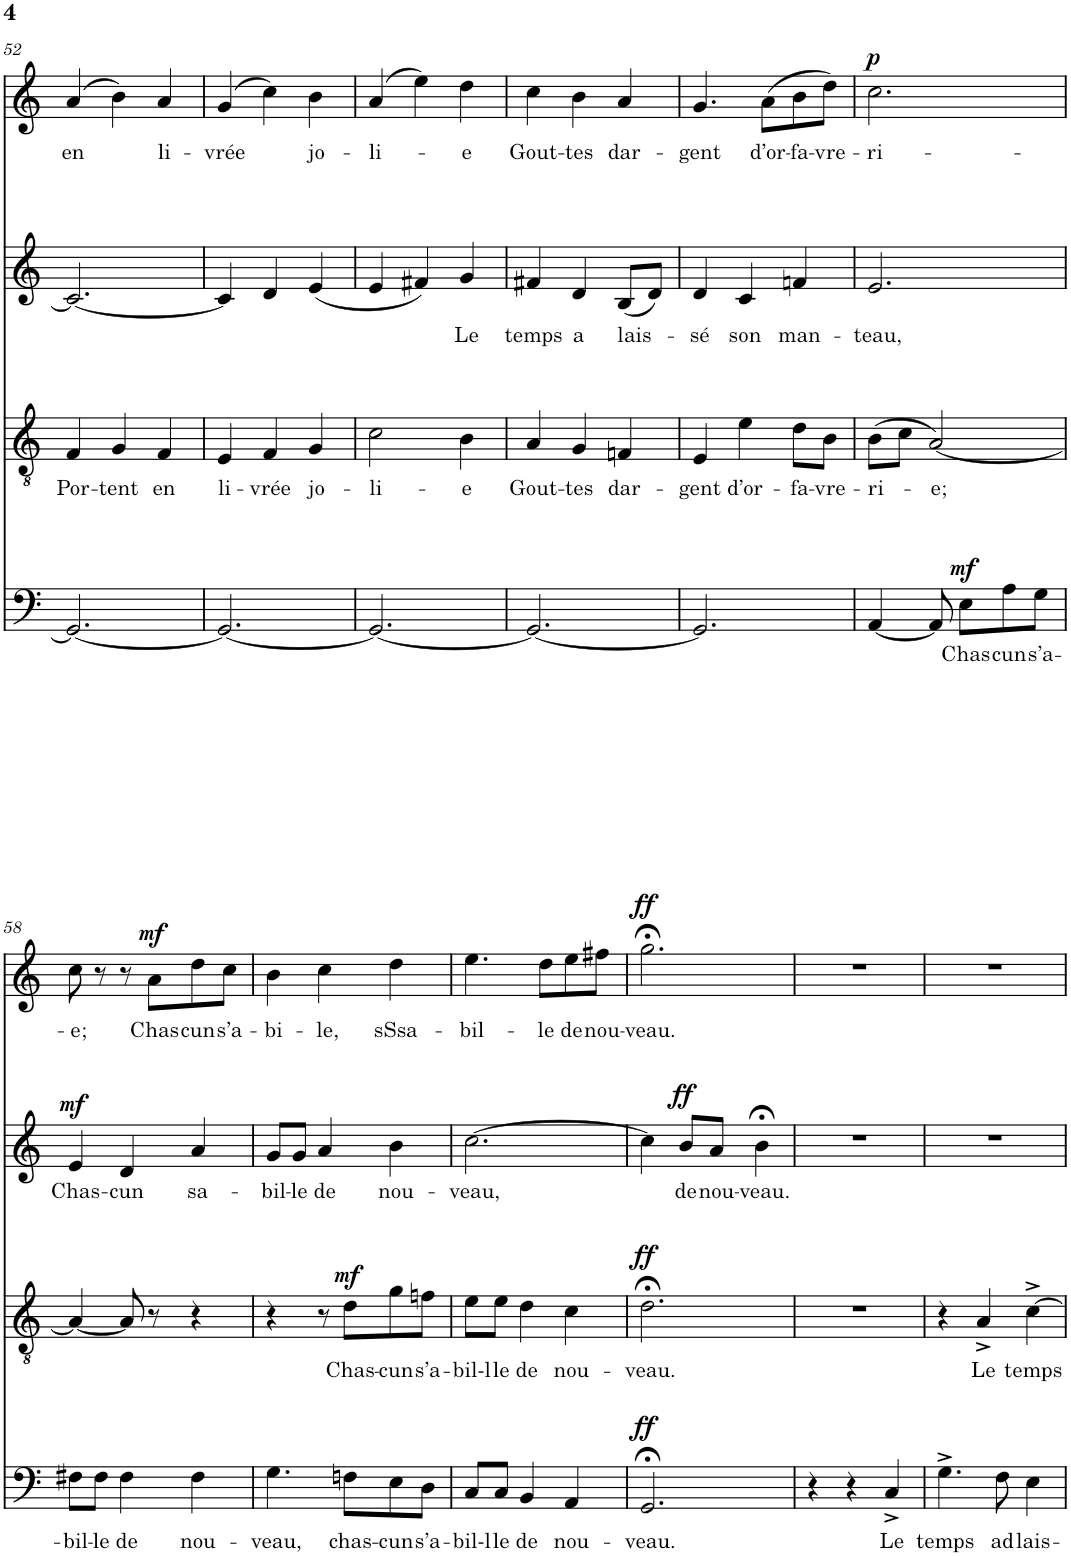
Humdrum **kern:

**kern	**text	**dynam	**kern	**text	**dynam	**kern	**text	**dynam	**kern	**text	**dynam
*part4	*part4	*part4	*part3	*part3	*part3	*part2	*part2	*part2	*part1	*part1	*part1
*staff4	*staff4	*staff4	*staff3	*staff3	*staff3	*staff2	*staff2	*staff2	*staff1	*staff1	*staff1
*I"BASSO	*	*	*I"TENORE	*	*	*I"ALTO	*	*	*I"SOPRANO	*	*
!!LO:PB:g=z
*clefF4	*	*	*clefGv2	*	*	*clefG2	*	*	*clefG2	*	*
*k[]	*	*	*k[]	*	*	*k[]	*	*	*k[]	*	*
*M3/4	*	*	*M3/4	*	*	*M3/4	*	*	*M3/4	*	*
=52	=52	=52	=52	=52	=52	=52	=52	=52	=52	=52	=52
!	!	!	!	!LO:LY:b	!	!	!	!	!	!LO:LY:b	!
2.GG/_	.	.	4F/	Por-	.	2.c/_	.	.	(>4a/	en	.
!	!	!	!	!LO:LY:b	!	!	!	!	!	!	!
.	.	.	4G/	-tent	.	.	.	.	4b\)	.	.
!	!	!	!	!LO:LY:b	!	!	!	!	!	!LO:LY:b	!
.	.	.	4F/	en	.	.	.	.	4a/	li-	.
=53	=53	=53	=53	=53	=53	=53	=53	=53	=53	=53	=53
!	!	!	!	!LO:LY:b	!	!	!	!	!	!LO:LY:b	!
2.GG/_	.	.	4E/	li-	.	4c/]	.	.	(>4g/	-vrée	.
!	!	!	!	!LO:LY:b	!	!	!	!	!	!	!
.	.	.	4F/	-vrée	.	4d/	.	.	4cc\)	.	.
!	!	!	!	!LO:LY:b	!	!	!	!	!	!LO:LY:b	!
.	.	.	4G/	jo-	.	(<4e/	.	.	4b\	jo-	.
=54	=54	=54	=54	=54	=54	=54	=54	=54	=54	=54	=54
!	!	!	!	!LO:LY:b	!	!	!	!	!	!LO:LY:b	!
2.GG/_	.	.	2c\	-li-	.	4e/	.	.	(>4a/	-li-	.
.	.	.	.	.	.	4f#X/)	.	.	4ee\)	.	.
!	!	!	!	!LO:LY:b	!	!	!LO:LY:b	!	!	!LO:LY:b	!
.	.	.	4B\	-e	.	4g/	Le	.	4dd\	e	.
=55	=55	=55	=55	=55	=55	=55	=55	=55	=55	=55	=55
!	!	!	!	!LO:LY:b	!	!	!LO:LY:b	!	!	!LO:LY:b	!
2.GG/_	.	.	4A/	Gout-	.	4f#X/	temps	.	4cc\	Gout-	.
!	!	!	!	!LO:LY:b	!	!	!LO:LY:b	!	!	!LO:LY:b	!
.	.	.	4G/	-tes	.	4d/	a	.	4b\	-tes	.
!	!	!	!	!LO:LY:b	!	!	!LO:LY:b	!	!	!LO:LY:b	!
.	.	.	4Fn/	dar-	.	(<8B/L	lais-	.	4a/	dar-	.
.	.	.	.	.	.	8d/J)	.	.	.	.	.
=56	=56	=56	=56	=56	=56	=56	=56	=56	=56	=56	=56
!	!	!	!	!LO:LY:b	!	!	!LO:LY:b	!	!	!LO:LY:b	!
2.GG/]	.	.	4E/	-gent	.	4d/	sé	.	4.g/	-gent	.
!	!	!	!	!LO:LY:b	!	!	!LO:LY:b	!	!	!	!
.	.	.	4e\	d’or-	.	4c/	son	.	.	.	.
!	!	!	!	!	!	!	!	!	!	!LO:LY:b	!
.	.	.	.	.	.	.	.	.	(>8a\L	d’or-	.
!	!	!	!	!LO:LY:b	!	!	!LO:LY:b	!	!	!LO:LY:b	!
.	.	.	8d\L	-fa-	.	4fn/	man-	.	8b\	-fa-	.
!	!	!	!	!LO:LY:b	!	!	!	!	!	!LO:LY:b	!
.	.	.	8B\J	-vre-	.	.	.	.	8dd\J)	-vre-	.
=57	=57	=57	=57	=57	=57	=57	=57	=57	=57	=57	=57
!	!	!	!	!LO:LY:b	!	!	!LO:LY:b	!	!	!LO:LY:b	!LO:DY:a
[4AA/	.	.	(>8B\L	-ri-	.	2.e/	-teau,	.	2.cc\	-ri-	p
.	.	.	8c\J	.	.	.	.	.	.	.	.
!	!	!	!	!LO:LY:b	!	!	!	!	!	!	!
8AA/]	.	.	[2A/)	e;	.	.	.	.	.	.	.
!	!LO:LY:b	!LO:DY:a	!	!	!	!	!	!	!	!	!
8E\L	Chas	mf	.	.	.	.	.	.	.	.	.
!	!LO:LY:b	!	!	!	!	!	!	!	!	!	!
8A\	cun	.	.	.	.	.	.	.	.	.	.
!	!LO:LY:b	!	!	!	!	!	!	!	!	!	!
8G\J	s’a-	.	.	.	.	.	.	.	.	.	.
!!LO:LB:g=z
=58	=58	=58	=58	=58	=58	=58	=58	=58	=58	=58	=58
!	!LO:LY:b	!	!	!	!	!	!LO:LY:b	!LO:DY:a	!	!LO:LY:b	!
8F#X\L	-bil-	.	4A/_	.	.	4e/	Chas-	mf	8cc\	-e;	.
!	!LO:LY:b	!	!	!	!	!	!	!	!	!	!
8F#\J	-le	.	.	.	.	.	.	.	8r	.	.
!	!LO:LY:b	!	!	!	!	!	!LO:LY:b	!	!	!	!
4F#\	de	.	8A/]	.	.	4d/	-cun	.	8r	.	.
!	!	!	!	!	!	!	!	!	!	!LO:LY:b	!LO:DY:a
.	.	.	8r	.	.	.	.	.	8a\L	Chas	mf
!	!LO:LY:b	!	!	!	!	!	!LO:LY:b	!	!	!LO:LY:b	!
4F#\	nou-	.	4r	.	.	4a/	sa-	.	8dd\	cun	.
!	!	!	!	!	!	!	!	!	!	!LO:LY:b	!
.	.	.	.	.	.	.	.	.	8cc\J	s’a-	.
=59	=59	=59	=59	=59	=59	=59	=59	=59	=59	=59	=59
!	!LO:LY:b	!	!	!	!	!	!LO:LY:b	!	!	!LO:LY:b	!
4.G\	-veau,	.	4r	.	.	8g/L	-bil-	.	4b\	-bi-	.
!	!	!	!	!	!	!	!LO:LY:b	!	!	!	!
.	.	.	.	.	.	8g/J	-le	.	.	.	.
!	!	!	!	!	!	!	!LO:LY:b	!	!	!LO:LY:b	!
.	.	.	8r	.	.	4a/	de	.	4cc\	-le,	.
!	!LO:LY:b	!	!	!LO:LY:b	!LO:DY:a	!	!	!	!	!	!
8Fn\L	chas-	.	8d\L	Chas-	mf	.	.	.	.	.	.
!	!LO:LY:b	!	!	!LO:LY:b	!	!	!LO:LY:b	!	!	!LO:LY:b	!
8E\	-cun	.	8g\	-cun	.	4b\	nou-	.	4dd\	sSsa-	.
!	!LO:LY:b	!	!	!LO:LY:b	!	!	!	!	!	!	!
8D\J	s’a-	.	8fn\J	s’a-	.	.	.	.	.	.	.
=60	=60	=60	=60	=60	=60	=60	=60	=60	=60	=60	=60
!	!LO:LY:b	!	!	!LO:LY:b	!	!	!LO:LY:b	!	!	!LO:LY:b	!
8C/L	-bil-l	.	8e\L	-bil-l	.	[2.cc\	-veau,	.	4.ee\	-bil-	.
!	!LO:LY:b	!	!	!LO:LY:b	!	!	!	!	!	!	!
8C/J	le	.	8e\J	le	.	.	.	.	.	.	.
!	!LO:LY:b	!	!	!LO:LY:b	!	!	!	!	!	!	!
4BB/	de	.	4d\	de	.	.	.	.	.	.	.
!	!	!	!	!	!	!	!	!	!	!LO:LY:b	!
.	.	.	.	.	.	.	.	.	8dd\L	-le	.
!	!LO:LY:b	!	!	!LO:LY:b	!	!	!	!	!	!LO:LY:b	!
4AA/	nou-	.	4c\	nou-	.	.	.	.	8ee\	de	.
!	!	!	!	!	!	!	!	!	!	!LO:LY:b	!
.	.	.	.	.	.	.	.	.	8ff#X\J	nou-	.
=61	=61	=61	=61	=61	=61	=61	=61	=61	=61	=61	=61
!	!LO:LY:b	!LO:DY:a	!	!LO:LY:b	!LO:DY:a	!	!	!	!	!LO:LY:b	!LO:DY:a
2.GG;</	-veau.	ff	2.d;<\	-veau.	ff	4cc\]	.	.	2.gg;<\	-veau.	ff
!	!	!	!	!	!	!	!LO:LY:b	!LO:DY:a	!	!	!
.	.	.	.	.	.	8b/L	de	ff	.	.	.
!	!	!	!	!	!	!	!LO:LY:b	!	!	!	!
.	.	.	.	.	.	8a/J	nou-	.	.	.	.
!	!	!	!	!	!	!	!LO:LY:b	!	!	!	!
.	.	.	.	.	.	4b;<\	-veau.	.	.	.	.
=62	=62	=62	=62	=62	=62	=62	=62	=62	=62	=62	=62
4r	.	.	2.r	.	.	2.r	.	.	2.r	.	.
4r	.	.	.	.	.	.	.	.	.	.	.
!	!LO:LY:b	!	!	!	!	!	!	!	!	!	!
4C^/	Le	.	.	.	.	.	.	.	.	.	.
=63	=63	=63	=63	=63	=63	=63	=63	=63	=63	=63	=63
!	!LO:LY:b	!	!	!	!	!	!	!	!	!	!
4.G^\	temps	.	4r	.	.	2.r	.	.	2.r	.	.
!	!	!	!	!LO:LY:b	!	!	!	!	!	!	!
.	.	.	4A^/	Le	.	.	.	.	.	.	.
!	!LO:LY:b	!	!	!	!	!	!	!	!	!	!
8F\	ad	.	.	.	.	.	.	.	.	.	.
!	!LO:LY:b	!	!	!LO:LY:b	!	!	!	!	!	!	!
4E\	lais-	.	[4c^\	temps	.	.	.	.	.	.	.
=	=	=	=	=	=	=	=	=	=	=	=
*-	*-	*-	*-	*-	*-	*-	*-	*-	*-	*-	*-
